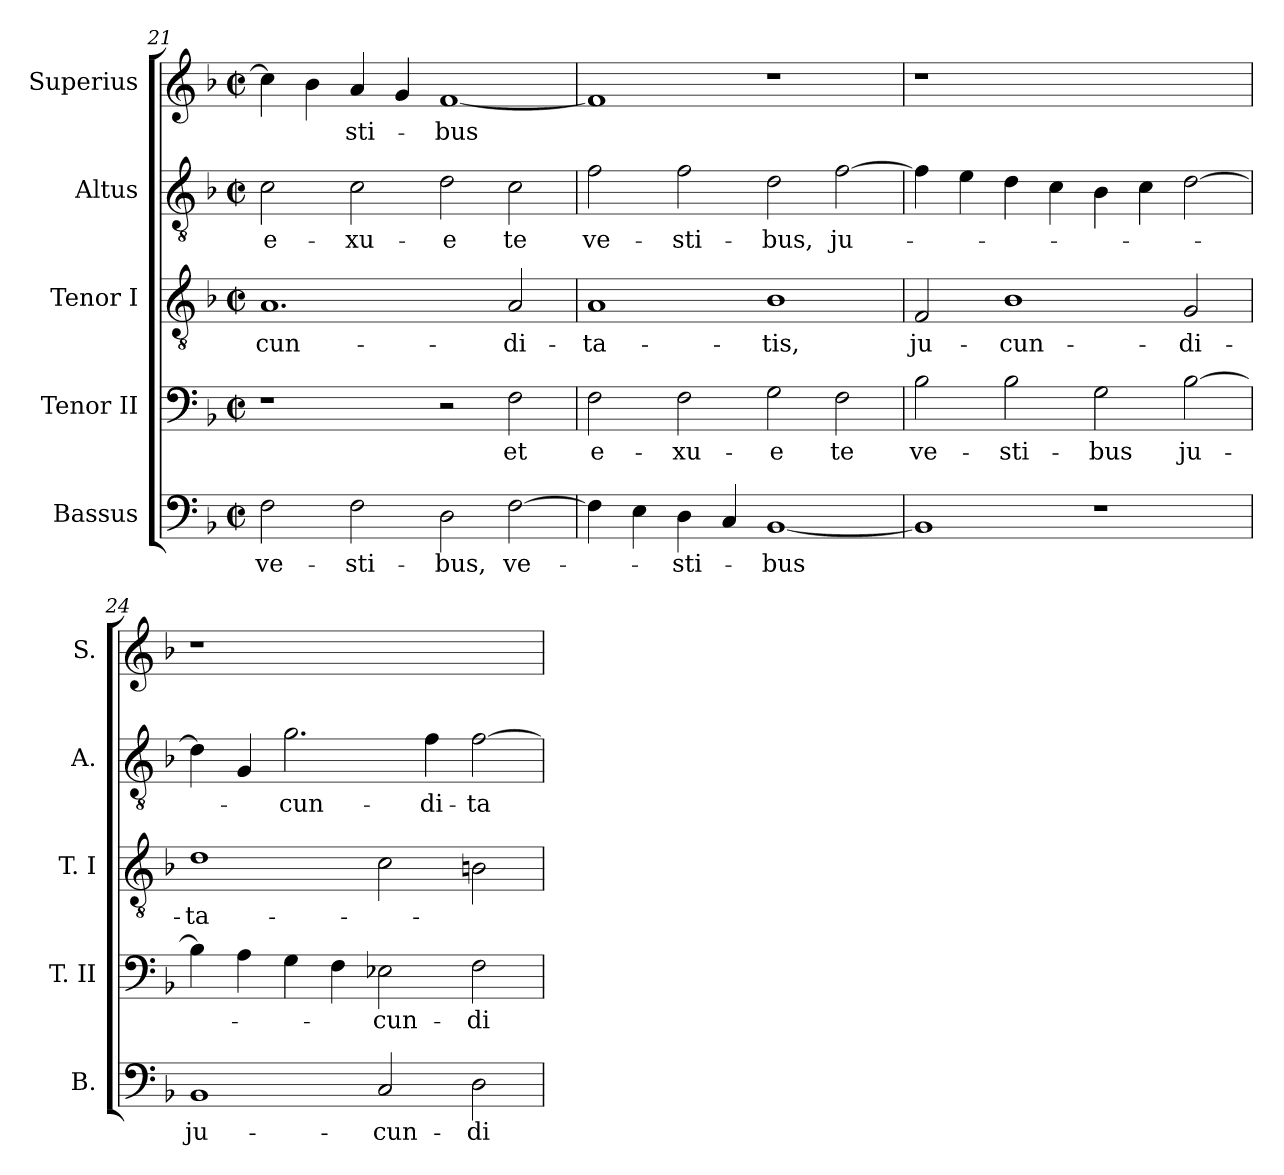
**kern	**text	**kern	**text	**kern	**text	**kern	**text	**kern	**text
*part5	*part5	*part4	*part4	*part3	*part3	*part2	*part2	*part1	*part1
*staff5	*staff5	*staff4	*staff4	*staff3	*staff3	*staff2	*staff2	*staff1	*staff1
*I"Bassus	*	*I"Tenor II	*	*I"Tenor I	*	*I"Altus	*	*I"Superius	*
*I'B.	*	*I'T. II	*	*I'T. I	*	*I'A.	*	*I'S.	*
!!LO:PB:g=z
*clefF4	*	*clefF4	*	*clefGv2	*	*clefGv2	*	*clefG2	*
*	*	*	*	*ITrd7c12	*	*ITrd7c12	*	*	*
*k[b-]	*	*k[b-]	*	*k[b-]	*	*k[b-]	*	*k[b-]	*
*F:	*	*F:	*	*F:	*	*F:	*	*F:	*
*M2/2	*	*M2/2	*	*M2/2	*	*M2/2	*	*M2/2	*
*met(c|)	*	*met(c|)	*	*met(c|)	*	*met(c|)	*	*met(c|)	*
=21	=21	=21	=21	=21	=21	=21	=21	=21	=21
!	!LO:LY:b:color=#000000	!	!	!	!	!	!	!	!
!	!	!	!	!	!LO:LY:b:color=#000000	!	!	!	!
!	!	!	!	!	!	!	!LO:LY:b:color=#000000	!	!
2Fi\	ve-	1r	.	1.AAi	-cun-	2Ci\	e-	4cci\]	.
.	.	.	.	.	.	.	.	4b-i\	.
!	!LO:LY:b:color=#000000	!	!	!	!	!	!	!	!
!	!	!	!	!	!	!	!LO:LY:b:color=#000000	!	!
!	!	!	!	!	!	!	!	!	!LO:LY:b:color=#000000
2Fi\	-sti-	.	.	.	.	2Ci\	-xu-	4ai/	-sti-
.	.	.	.	.	.	.	.	4gi/	.
!	!LO:LY:b:color=#000000	!	!	!	!	!	!	!	!
!	!	!	!	!	!	!	!LO:LY:b:color=#000000	!	!
!	!	!	!	!	!	!	!	!	!LO:LY:b:color=#000000
2Di\	-bus,	2r	.	.	.	2Di\	-e	[<1fi	-bus
!	!LO:LY:b:color=#000000	!	!	!	!	!	!	!	!
!	!	!	!LO:LY:b:color=#000000	!	!	!	!	!	!
!	!	!	!	!	!LO:LY:b:color=#000000	!	!	!	!
!	!	!	!	!	!	!	!LO:LY:b:color=#000000	!	!
[>2Fi\	ve-	2Fi\	et	2AAi/	-di-	2Ci\	te	.	.
=22	=22	=22	=22	=22	=22	=22	=22	=22	=22
!	!	!	!LO:LY:b:color=#000000	!	!	!	!	!	!
!	!	!	!	!	!LO:LY:b:color=#000000	!	!	!	!
!	!	!	!	!	!	!	!LO:LY:b:color=#000000	!	!
4Fi\]	.	2Fi\	e-	1AAi	-ta-	2Fi\	ve-	1fi]	.
4Ei\	.	.	.	.	.	.	.	.	.
!	!LO:LY:b:color=#000000	!	!	!	!	!	!	!	!
!	!	!	!LO:LY:b:color=#000000	!	!	!	!	!	!
!	!	!	!	!	!	!	!LO:LY:b:color=#000000	!	!
4Di\	-sti-	2Fi\	-xu-	.	.	2Fi\	-sti-	.	.
4Ci/	.	.	.	.	.	.	.	.	.
!	!LO:LY:b:color=#000000	!	!	!	!	!	!	!	!
!	!	!	!LO:LY:b:color=#000000	!	!	!	!	!	!
!	!	!	!	!	!LO:LY:b:color=#000000	!	!	!	!
!	!	!	!	!	!	!	!LO:LY:b:color=#000000	!	!
[<1BB-i	-bus	2Gi\	-e	1BB-i	-tis,	2Di\	-bus,	1r	.
!	!	!	!LO:LY:b:color=#000000	!	!	!	!	!	!
!	!	!	!	!	!	!	!LO:LY:b:color=#000000	!	!
.	.	2Fi\	te	.	.	[>2Fi\	ju-	.	.
=23	=23	=23	=23	=23	=23	=23	=23	=23	=23
!	!	!	!LO:LY:b:color=#000000	!	!	!	!	!	!
!	!	!	!	!	!LO:LY:b:color=#000000	!	!	!LO:N:vis=1	!
1BB-i]	.	2B-i\	ve-	2FFi/	ju-	4Fi\]	.	1r	.
.	.	.	.	.	.	4Ei\	.	.	.
!	!	!	!LO:LY:b:color=#000000	!	!	!	!	!	!
!	!	!	!	!	!LO:LY:b:color=#000000	!	!	!	!
.	.	2B-i\	-sti-	1BB-i	-cun-	4Di\	.	.	.
.	.	.	.	.	.	4Ci\	.	.	.
!	!	!	!LO:LY:b:color=#000000	!	!	!	!	!	!
1r	.	2Gi\	-bus	.	.	4BB-i\	.	1ryy	.
.	.	.	.	.	.	4Ci\	.	.	.
!	!	!	!LO:LY:b:color=#000000	!	!	!	!	!	!
!	!	!	!	!	!LO:LY:b:color=#000000	!	!	!	!
.	.	[>2B-i\	ju-	2GGi/	-di-	[>2Di\	.	.	.
=24	=24	=24	=24	=24	=24	=24	=24	=24	=24
!	!LO:LY:b:color=#000000	!	!	!	!	!	!	!	!
!	!	!	!	!	!LO:LY:b:color=#000000	!	!	!LO:N:vis=1	!
1BB-i	ju-	4B-i\]	.	1Di	-ta-	4Di\]	.	1r	.
.	.	4Ai\	.	.	.	4GGi/	.	.	.
!	!	!	!	!	!	!	!LO:LY:b:color=#000000	!	!
.	.	4Gi\	.	.	.	2.Gi\	-cun-	.	.
.	.	4Fi\	.	.	.	.	.	.	.
!	!LO:LY:b:color=#000000	!	!	!	!	!	!	!	!
!	!	!	!LO:LY:b:color=#000000	!	!	!	!	!	!
2Ci/	-cun-	2E-Xi\	-cun-	2Ci\	.	.	.	1ryy	.
!	!	!	!	!	!	!	!LO:LY:b:color=#000000	!	!
.	.	.	.	.	.	4Fi\	-di-	.	.
!	!LO:LY:b:color=#000000	!	!	!	!	!	!	!	!
!	!	!	!LO:LY:b:color=#000000	!	!	!	!	!	!
!	!	!	!	!	!	!	!LO:LY:b:color=#000000	!	!
2Di\	-di-	2Fi\	-di-	2BBni\	.	[>2Fi\	-ta-	.	.
=	=	=	=	=	=	=	=	=	=
*-	*-	*-	*-	*-	*-	*-	*-	*-	*-
